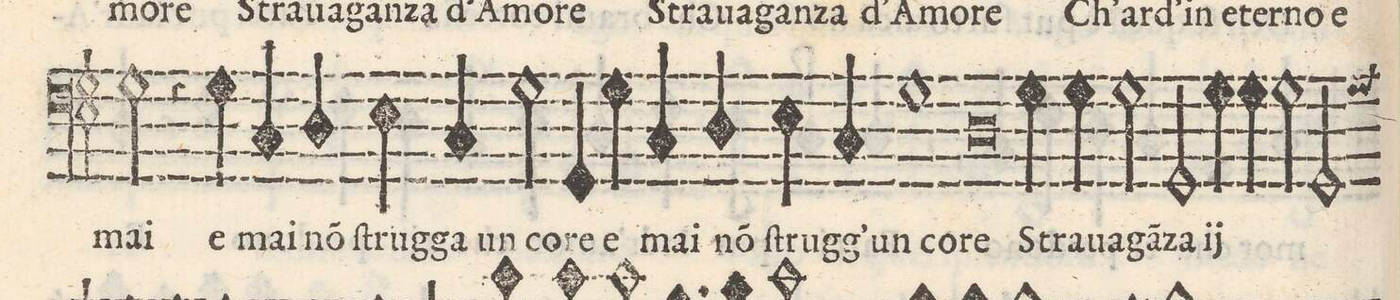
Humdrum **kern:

**kern	**text
*I"BASSO	*
*clefF4	*
*k[]	*
*met(C)	*
*M2/1	*
2G\	mai
4r	.
4G\	e
=39-	=39-
4C/	mai
4D/	nõ(n)
4E\	ſtrug-
4C/	-ga un
2G\	co-
4GG/	-re
4G\	e
=40-	=40-
4C/	mai
4D/	nõ(n)
4E\	ſtrug-
4C/	-g`un
1G	co-
=41-	=41-
0D	-re
=42-	=42-
4G\	Stra-
4G\	-ua-
2G\	-gan-
2GG/	-za
*	*ij
4G\	Stra-
4G\	-ua-
=43-	=43-
2G\	-gan-
2GG/	-za
*custos:G	*Xij
*-	*-
